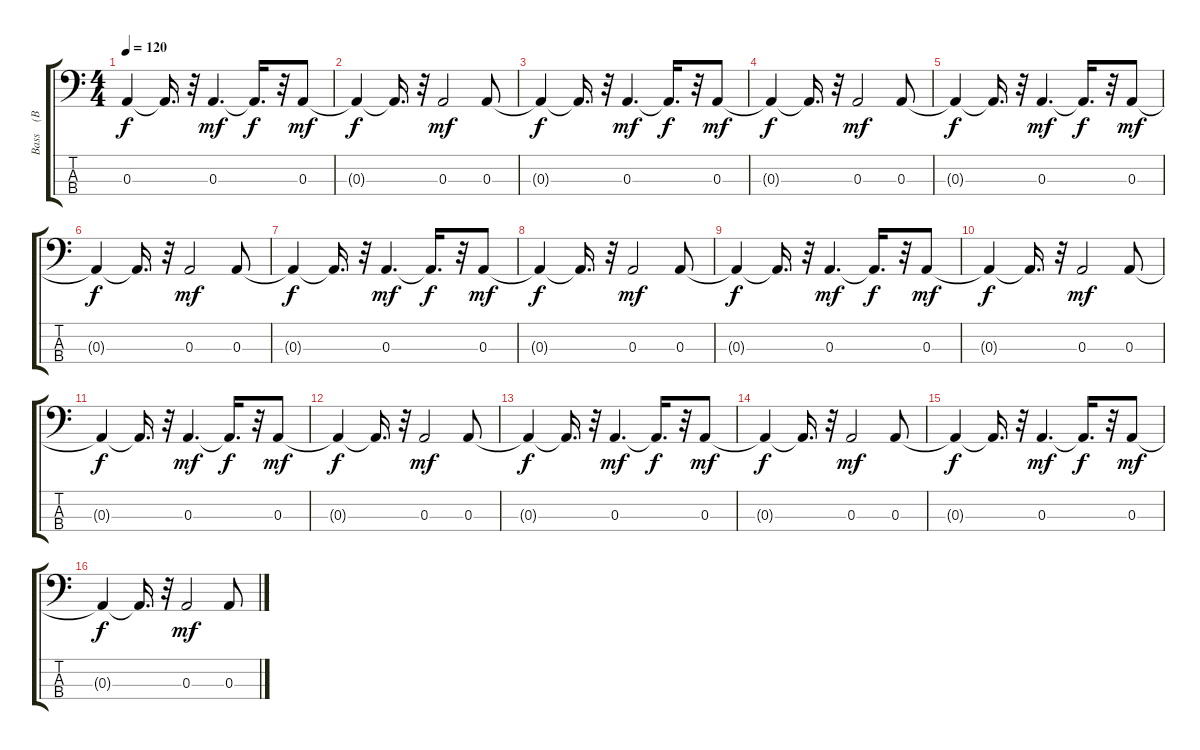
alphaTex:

\track ("Bass    (BB)" "Bass    (B") {instrument synthbass1}
\staff {score tabs}
\tuning (G2 D2 A1 E1) {hide}
\ts (4 4)
\tempo 120
\clef f4
\ks c
0.3{t}.4{dy f} 0.3{t}.16{d} r.32 0.3.4{d dy mf} 0.3{t}.16{d dy f} r.32 0.3.8{dy mf} |
0.3{t}.4{dy f} 0.3{t}.16{d} r.32 0.3.2{dy mf} 0.3.8 |
0.3{t}.4{dy f} 0.3{t}.16{d} r.32 0.3.4{d dy mf} 0.3{t}.16{d dy f} r.32 0.3.8{dy mf} |
0.3{t}.4{dy f} 0.3{t}.16{d} r.32 0.3.2{dy mf} 0.3.8 |
0.3{t}.4{dy f} 0.3{t}.16{d} r.32 0.3.4{d dy mf} 0.3{t}.16{d dy f} r.32 0.3.8{dy mf} |
0.3{t}.4{dy f} 0.3{t}.16{d} r.32 0.3.2{dy mf} 0.3.8 |
0.3{t}.4{dy f} 0.3{t}.16{d} r.32 0.3.4{d dy mf} 0.3{t}.16{d dy f} r.32 0.3.8{dy mf} |
0.3{t}.4{dy f} 0.3{t}.16{d} r.32 0.3.2{dy mf} 0.3.8 |
0.3{t}.4{dy f} 0.3{t}.16{d} r.32 0.3.4{d dy mf} 0.3{t}.16{d dy f} r.32 0.3.8{dy mf} |
0.3{t}.4{dy f} 0.3{t}.16{d} r.32 0.3.2{dy mf} 0.3.8 |
0.3{t}.4{dy f} 0.3{t}.16{d} r.32 0.3.4{d dy mf} 0.3{t}.16{d dy f} r.32 0.3.8{dy mf} |
0.3{t}.4{dy f} 0.3{t}.16{d} r.32 0.3.2{dy mf} 0.3.8 |
0.3{t}.4{dy f} 0.3{t}.16{d} r.32 0.3.4{d dy mf} 0.3{t}.16{d dy f} r.32 0.3.8{dy mf} |
0.3{t}.4{dy f} 0.3{t}.16{d} r.32 0.3.2{dy mf} 0.3.8 |
0.3{t}.4{dy f} 0.3{t}.16{d} r.32 0.3.4{d dy mf} 0.3{t}.16{d dy f} r.32 0.3.8{dy mf} |
0.3{t}.4{dy f} 0.3{t}.16{d} r.32 0.3.2{dy mf} 0.3.8
